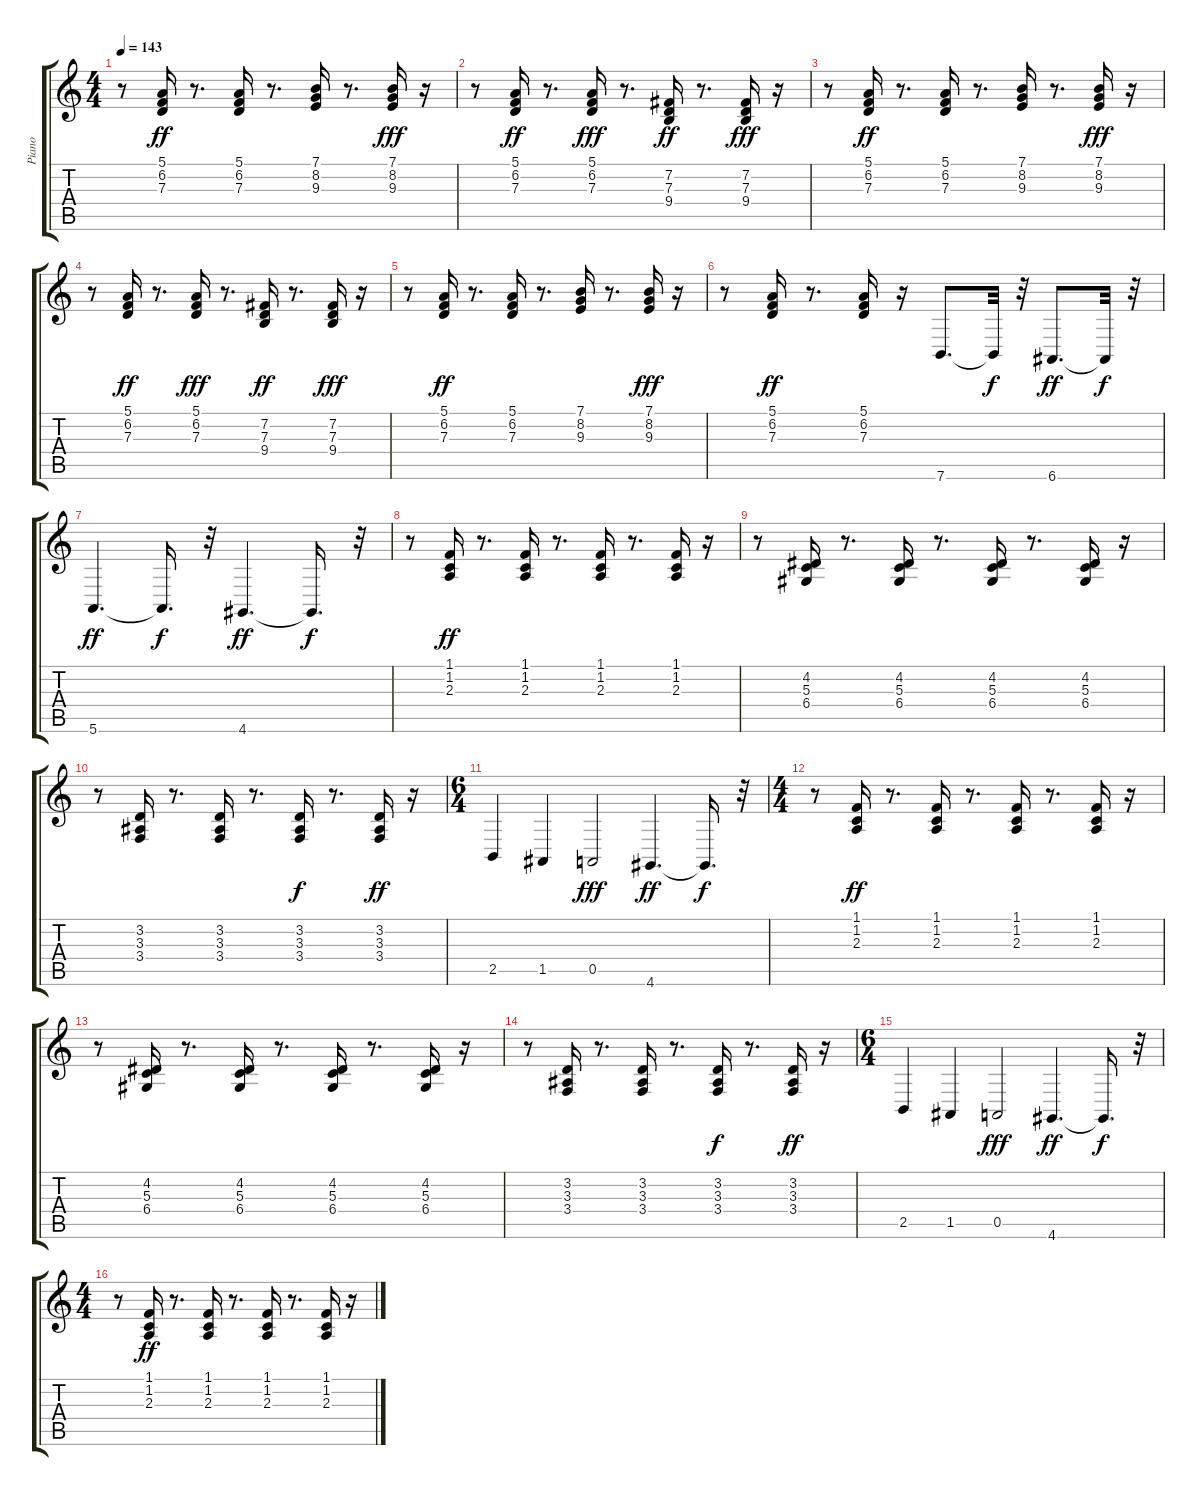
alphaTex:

\track ("Piano" "Piano") {instrument electricgrandpiano}
\staff {score tabs}
\tuning (E4 B3 G3 D3 A2 E2) {hide}
\ts (4 4)
\tempo 143
\clef g2
\ks c
r.8{dy fff} (5.1 6.2 7.3).16{dy ff} r.8{d} (5.1 6.2 7.3).16 r.8{d} (7.1 8.2 9.3).16 r.8{d} (7.1 8.2 9.3).16{dy fff} r.16 |
r.8 (5.1 6.2 7.3).16{dy ff} r.8{d} (5.1 6.2 7.3).16{dy fff} r.8{d} (7.2 7.3 9.4).16{dy ff} r.8{d} (7.2 7.3 9.4).16{dy fff} r.16 |
r.8 (5.1 6.2 7.3).16{dy ff} r.8{d} (5.1 6.2 7.3).16 r.8{d} (7.1 8.2 9.3).16 r.8{d} (7.1 8.2 9.3).16{dy fff} r.16 |
r.8 (5.1 6.2 7.3).16{dy ff} r.8{d} (5.1 6.2 7.3).16{dy fff} r.8{d} (7.2 7.3 9.4).16{dy ff} r.8{d} (7.2 7.3 9.4).16{dy fff} r.16 |
r.8 (5.1 6.2 7.3).16{dy ff} r.8{d} (5.1 6.2 7.3).16 r.8{d} (7.1 8.2 9.3).16 r.8{d} (7.1 8.2 9.3).16{dy fff} r.16 |
r.8 (5.1 6.2 7.3).16{dy ff} r.8{d} (5.1 6.2 7.3).16 r.16 7.6.8{d} 7.6{t}.32{dy f} r.32 6.6.8{d dy ff} 6.6{t}.32{dy f} r.32 |
5.6.4{d dy ff} 5.6{t}.16{d dy f} r.32 4.6.4{d dy ff} 4.6{t}.16{d dy f} r.32 |
r.8 (1.1 1.2 2.3).16{dy ff} r.8{d} (1.1 1.2 2.3).16 r.8{d} (1.1 1.2 2.3).16 r.8{d} (1.1 1.2 2.3).16 r.16 |
r.8 (4.2 5.3 6.4).16 r.8{d} (4.2 5.3 6.4).16 r.8{d} (4.2 5.3 6.4).16 r.8{d} (4.2 5.3 6.4).16 r.16 |
r.8 (3.2 3.3 3.4).16 r.8{d} (3.2 3.3 3.4).16 r.8{d} (3.2 3.3 3.4).16{dy f} r.8{d} (3.2 3.3 3.4).16{dy ff} r.16 |
\ts (6 4)
2.5.4 1.5.4 0.5.2{dy fff} 4.6.4{d dy ff} 4.6{t}.16{d dy f} r.32 |
\ts (4 4)
r.8 (1.1 1.2 2.3).16{dy ff} r.8{d} (1.1 1.2 2.3).16 r.8{d} (1.1 1.2 2.3).16 r.8{d} (1.1 1.2 2.3).16 r.16 |
r.8 (4.2 5.3 6.4).16 r.8{d} (4.2 5.3 6.4).16 r.8{d} (4.2 5.3 6.4).16 r.8{d} (4.2 5.3 6.4).16 r.16 |
r.8 (3.2 3.3 3.4).16 r.8{d} (3.2 3.3 3.4).16 r.8{d} (3.2 3.3 3.4).16{dy f} r.8{d} (3.2 3.3 3.4).16{dy ff} r.16 |
\ts (6 4)
2.5.4 1.5.4 0.5.2{dy fff} 4.6.4{d dy ff} 4.6{t}.16{d dy f} r.32 |
\ts (4 4)
r.8 (1.1 1.2 2.3).16{dy ff} r.8{d} (1.1 1.2 2.3).16 r.8{d} (1.1 1.2 2.3).16 r.8{d} (1.1 1.2 2.3).16 r.16
